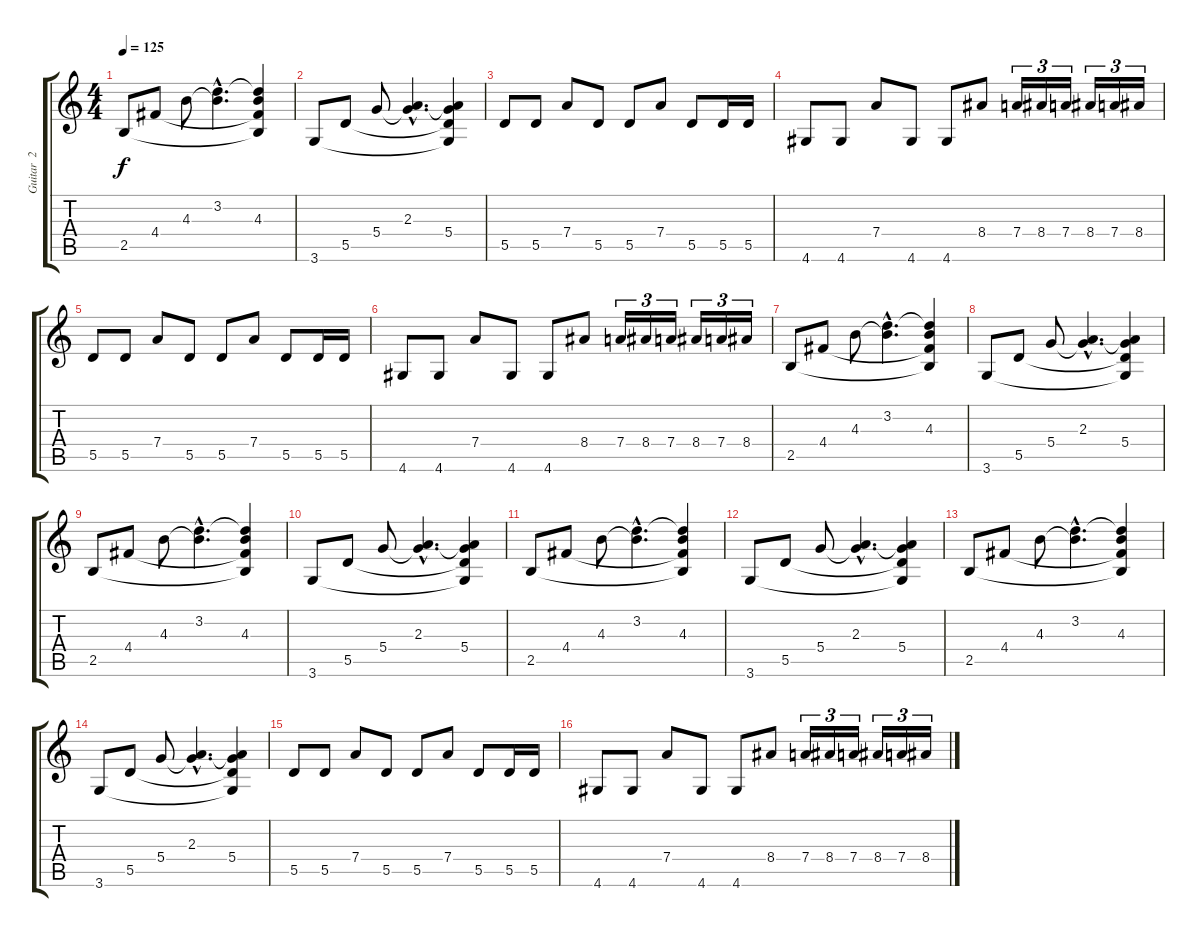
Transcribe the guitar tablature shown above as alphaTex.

\track ("Guitar  2" "Guitar  2") {instrument distortionguitar}
\staff {score tabs}
\tuning (E4 B3 G3 D3 A2 E2) {hide}
\ts (4 4)
\tempo 125
\clef g2
\ks c
2.5.8{dy f} 4.4.8 4.3.8 (3.2{hac} 4.3{hac t}).4{d} (3.2{t} 4.3 4.4{t} 2.5{t}).4 |
3.6.8 5.5.8 5.4.8 (2.3{hac} 5.4{hac t}).4{d} (2.3{t} 5.4 5.5{t} 3.6{t}).4 |
5.5.8 5.5.8 7.4.8 5.5.8 5.5.8 7.4.8 5.5.8 5.5.16 5.5.16 |
4.6.8 4.6.8 7.4.8 4.6.8 4.6.8 8.4.8 7.4.16{tu (3 2)} 8.4.16{tu (3 2)} 7.4.16{tu (3 2)} 8.4.16{tu (3 2)} 7.4.16{tu (3 2)} 8.4.16{tu (3 2)} |
5.5.8 5.5.8 7.4.8 5.5.8 5.5.8 7.4.8 5.5.8 5.5.16 5.5.16 |
4.6.8 4.6.8 7.4.8 4.6.8 4.6.8 8.4.8 7.4.16{tu (3 2)} 8.4.16{tu (3 2)} 7.4.16{tu (3 2)} 8.4.16{tu (3 2)} 7.4.16{tu (3 2)} 8.4.16{tu (3 2)} |
2.5.8 4.4.8 4.3.8 (3.2{hac} 4.3{hac t}).4{d} (3.2{t} 4.3 4.4{t} 2.5{t}).4 |
3.6.8 5.5.8 5.4.8 (2.3{hac} 5.4{hac t}).4{d} (2.3{t} 5.4 5.5{t} 3.6{t}).4 |
2.5.8 4.4.8 4.3.8 (3.2{hac} 4.3{hac t}).4{d} (3.2{t} 4.3 4.4{t} 2.5{t}).4 |
3.6.8 5.5.8 5.4.8 (2.3{hac} 5.4{hac t}).4{d} (2.3{t} 5.4 5.5{t} 3.6{t}).4 |
2.5.8 4.4.8 4.3.8 (3.2{hac} 4.3{hac t}).4{d} (3.2{t} 4.3 4.4{t} 2.5{t}).4 |
3.6.8 5.5.8 5.4.8 (2.3{hac} 5.4{hac t}).4{d} (2.3{t} 5.4 5.5{t} 3.6{t}).4 |
2.5.8 4.4.8 4.3.8 (3.2{hac} 4.3{hac t}).4{d} (3.2{t} 4.3 4.4{t} 2.5{t}).4 |
3.6.8 5.5.8 5.4.8 (2.3{hac} 5.4{hac t}).4{d} (2.3{t} 5.4 5.5{t} 3.6{t}).4 |
5.5.8 5.5.8 7.4.8 5.5.8 5.5.8 7.4.8 5.5.8 5.5.16 5.5.16 |
4.6.8 4.6.8 7.4.8 4.6.8 4.6.8 8.4.8 7.4.16{tu (3 2)} 8.4.16{tu (3 2)} 7.4.16{tu (3 2)} 8.4.16{tu (3 2)} 7.4.16{tu (3 2)} 8.4.16{tu (3 2)}
